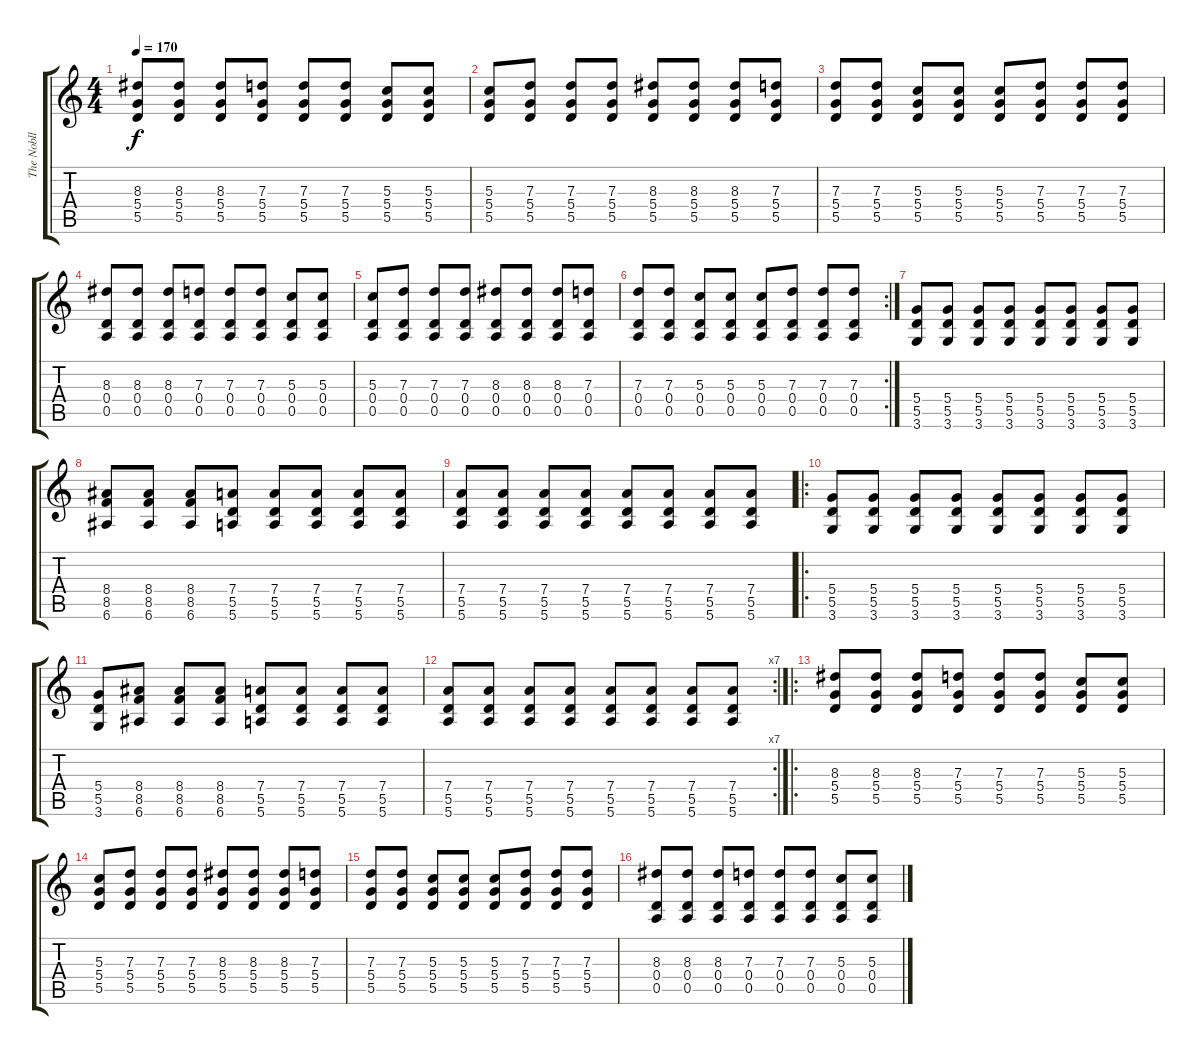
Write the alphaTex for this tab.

\track ("The Nobll" "The Nobll") {instrument overdrivenguitar}
\staff {score tabs}
\tuning (E4 B3 G3 D3 A2 E2) {hide}
\ts (4 4)
\tempo 170
\clef g2
\ks c
(8.3 5.4 5.5).8{dy f instrument overdrivenguitar} (8.3 5.4 5.5).8 (8.3 5.4 5.5).8 (7.3 5.4 5.5).8 (7.3 5.4 5.5).8 (7.3 5.4 5.5).8 (5.3 5.4 5.5).8 (5.3 5.4 5.5).8 |
(5.3 5.4 5.5).8 (7.3 5.4 5.5).8 (7.3 5.4 5.5).8 (7.3 5.4 5.5).8 (8.3 5.4 5.5).8 (8.3 5.4 5.5).8 (8.3 5.4 5.5).8 (7.3 5.4 5.5).8 |
(7.3 5.4 5.5).8 (7.3 5.4 5.5).8 (5.3 5.4 5.5).8 (5.3 5.4 5.5).8 (5.3 5.4 5.5).8 (7.3 5.4 5.5).8 (7.3 5.4 5.5).8 (7.3 5.4 5.5).8 |
(8.3 0.4 0.5).8 (8.3 0.4 0.5).8 (8.3 0.4 0.5).8 (7.3 0.4 0.5).8 (7.3 0.4 0.5).8 (7.3 0.4 0.5).8 (5.3 0.4 0.5).8 (5.3 0.4 0.5).8 |
(5.3 0.4 0.5).8 (7.3 0.4 0.5).8 (7.3 0.4 0.5).8 (7.3 0.4 0.5).8 (8.3 0.4 0.5).8 (8.3 0.4 0.5).8 (8.3 0.4 0.5).8 (7.3 0.4 0.5).8 |
\rc 2
(7.3 0.4 0.5).8 (7.3 0.4 0.5).8 (5.3 0.4 0.5).8 (5.3 0.4 0.5).8 (5.3 0.4 0.5).8 (7.3 0.4 0.5).8 (7.3 0.4 0.5).8 (7.3 0.4 0.5).8 |
(5.4 5.5 3.6).8 (5.4 5.5 3.6).8 (5.4 5.5 3.6).8 (5.4 5.5 3.6).8 (5.4 5.5 3.6).8 (5.4 5.5 3.6).8 (5.4 5.5 3.6).8 (5.4 5.5 3.6).8 |
(8.4 8.5 6.6).8 (8.4 8.5 6.6).8 (8.4 8.5 6.6).8 (7.4 5.5 5.6).8 (7.4 5.5 5.6).8 (7.4 5.5 5.6).8 (7.4 5.5 5.6).8 (7.4 5.5 5.6).8 |
(7.4 5.5 5.6).8 (7.4 5.5 5.6).8 (7.4 5.5 5.6).8 (7.4 5.5 5.6).8 (7.4 5.5 5.6).8 (7.4 5.5 5.6).8 (7.4 5.5 5.6).8 (7.4 5.5 5.6).8 |
\ro
(5.4 5.5 3.6).8 (5.4 5.5 3.6).8 (5.4 5.5 3.6).8 (5.4 5.5 3.6).8 (5.4 5.5 3.6).8 (5.4 5.5 3.6).8 (5.4 5.5 3.6).8 (5.4 5.5 3.6).8 |
(5.4 5.5 3.6).8 (8.4 8.5 6.6).8 (8.4 8.5 6.6).8 (8.4 8.5 6.6).8 (7.4 5.5 5.6).8 (7.4 5.5 5.6).8 (7.4 5.5 5.6).8 (7.4 5.5 5.6).8 |
\rc 7
(7.4 5.5 5.6).8 (7.4 5.5 5.6).8 (7.4 5.5 5.6).8 (7.4 5.5 5.6).8 (7.4 5.5 5.6).8 (7.4 5.5 5.6).8 (7.4 5.5 5.6).8 (7.4 5.5 5.6).8 |
\ro
(8.3 5.4 5.5).8 (8.3 5.4 5.5).8 (8.3 5.4 5.5).8 (7.3 5.4 5.5).8 (7.3 5.4 5.5).8 (7.3 5.4 5.5).8 (5.3 5.4 5.5).8 (5.3 5.4 5.5).8 |
(5.3 5.4 5.5).8 (7.3 5.4 5.5).8 (7.3 5.4 5.5).8 (7.3 5.4 5.5).8 (8.3 5.4 5.5).8 (8.3 5.4 5.5).8 (8.3 5.4 5.5).8 (7.3 5.4 5.5).8 |
(7.3 5.4 5.5).8 (7.3 5.4 5.5).8 (5.3 5.4 5.5).8 (5.3 5.4 5.5).8 (5.3 5.4 5.5).8 (7.3 5.4 5.5).8 (7.3 5.4 5.5).8 (7.3 5.4 5.5).8 |
(8.3 0.4 0.5).8 (8.3 0.4 0.5).8 (8.3 0.4 0.5).8 (7.3 0.4 0.5).8 (7.3 0.4 0.5).8 (7.3 0.4 0.5).8 (5.3 0.4 0.5).8 (5.3 0.4 0.5).8
